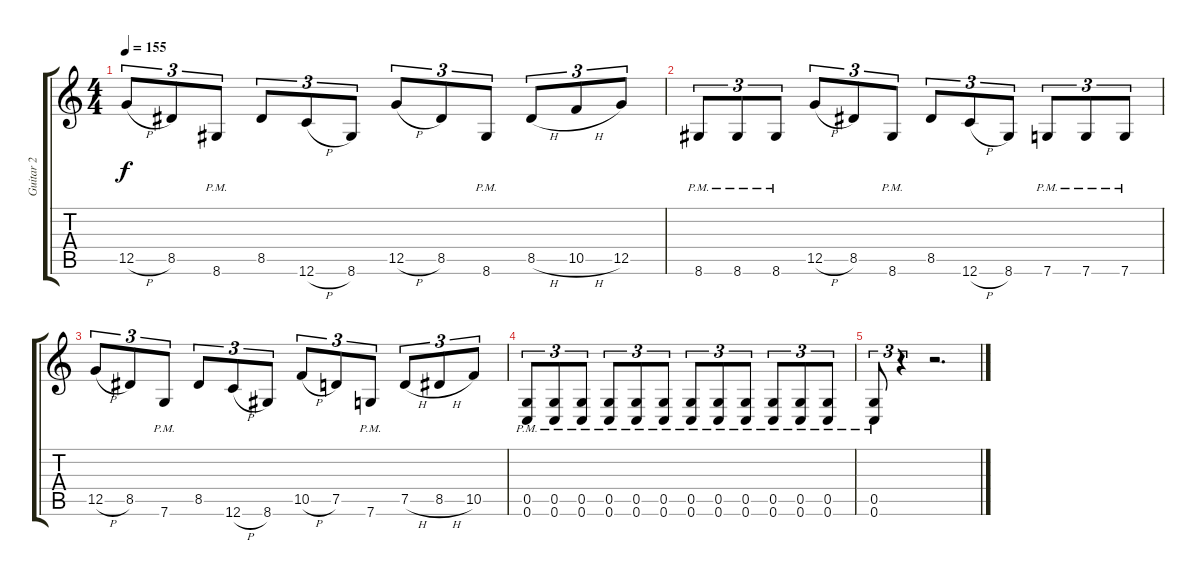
\track ("Guitar 2" "Guitar 2") {instrument distortionguitar}
\staff {score tabs}
\tuning (D4 A3 F3 C3 G2 C2) {hide}
\ts (4 4)
\tempo 155
\clef g2
\ks c
12.5{h}.8{tu (3 2) dy f} 8.5.8{tu (3 2)} 8.6{pm}.8{tu (3 2)} 8.5.8{tu (3 2)} 12.6{h}.8{tu (3 2)} 8.6.8{tu (3 2)} 12.5{h}.8{tu (3 2)} 8.5.8{tu (3 2)} 8.6{pm}.8{tu (3 2)} 8.5{h}.8{tu (3 2)} 10.5{h}.8{tu (3 2)} 12.5.8{tu (3 2)} |
8.6{pm}.8{tu (3 2)} 8.6{pm}.8{tu (3 2)} 8.6{pm}.8{tu (3 2)} 12.5{h}.8{tu (3 2)} 8.5.8{tu (3 2)} 8.6{pm}.8{tu (3 2)} 8.5.8{tu (3 2)} 12.6{h}.8{tu (3 2)} 8.6.8{tu (3 2)} 7.6{pm}.8{tu (3 2)} 7.6{pm}.8{tu (3 2)} 7.6{pm}.8{tu (3 2)} |
12.5{h}.8{tu (3 2)} 8.5.8{tu (3 2)} 7.6{pm}.8{tu (3 2)} 8.5.8{tu (3 2)} 12.6{h}.8{tu (3 2)} 8.6.8{tu (3 2)} 10.5{h}.8{tu (3 2)} 7.5.8{tu (3 2)} 7.6{pm}.8{tu (3 2)} 7.5{h}.8{tu (3 2)} 8.5{h}.8{tu (3 2)} 10.5.8{tu (3 2)} |
(0.5{pm} 0.6{pm}).8{tu (3 2)} (0.5{pm} 0.6{pm}).8{tu (3 2)} (0.5{pm} 0.6{pm}).8{tu (3 2)} (0.5{pm} 0.6{pm}).8{tu (3 2)} (0.5{pm} 0.6{pm}).8{tu (3 2)} (0.5{pm} 0.6{pm}).8{tu (3 2)} (0.5{pm} 0.6{pm}).8{tu (3 2)} (0.5{pm} 0.6{pm}).8{tu (3 2)} (0.5{pm} 0.6{pm}).8{tu (3 2)} (0.5{pm} 0.6{pm}).8{tu (3 2)} (0.5{pm} 0.6{pm}).8{tu (3 2)} (0.5{pm} 0.6{pm}).8{tu (3 2)} |
(0.5{pm} 0.6{pm}).8{tu (3 2)} r.4{tu (3 2)} r.2{d}
